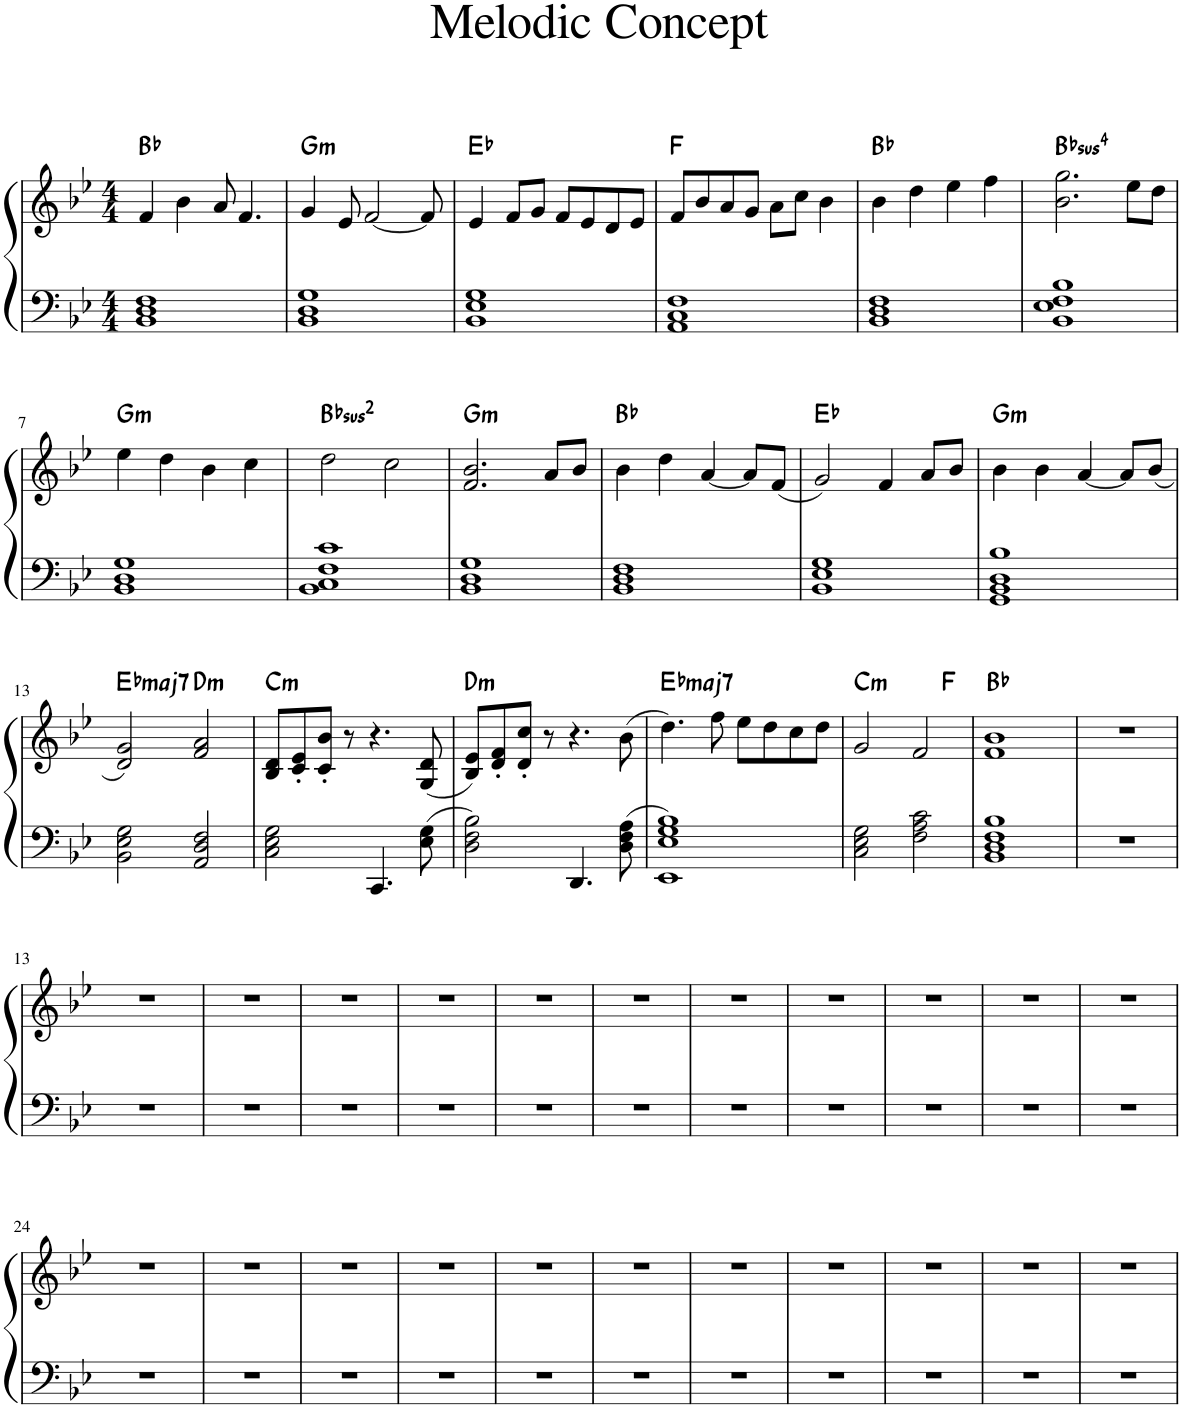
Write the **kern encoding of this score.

**kern	**kern	**harte
*part1	*part1	*part1
*staff2	*staff1	*
*I"Piano	*	*
*I'Pno.	*	*
*clefF4	*clefG2	*
*k[b-e-]	*k[b-e-]	*
*M4/4	*M4/4	*
=1	=1	=1
1BB- 1D 1F	4f/	Bb:maj
.	4b-\	.
.	8a/	.
.	4.f/	.
=2	=2	=2
!	!	!LO:H:kt=m
1BB- 1D 1G	4g/	G:min
.	8e-/	.
.	[2f/	.
.	8f/]	.
=3	=3	=3
1BB- 1E- 1G	4e-/	Eb:maj
.	8f/L	.
.	8g/J	.
.	8f/L	.
.	8e-/	.
.	8d/	.
.	8e-/J	.
=4	=4	=4
1AA 1C 1F	8f/L	F:maj
.	8b-/	.
.	8a/	.
.	8g/J	.
.	8a\L	.
.	8cc\J	.
.	4b-\	.
=5	=5	=5
1BB- 1D 1F	4b-\	Bb:maj
.	4dd\	.
.	4ee-\	.
.	4ff\	.
=6	=6	=6
!	!	!LO:H:kt=4
1BB- 1E- 1F 1B-	2.b-\ 2.gg\	Bb:sus4
.	8ee-\L	.
.	8dd\J	.
!!LO:LB:g=z
=7	=7	=7
!	!	!LO:H:kt=m
1BB- 1D 1G	4ee-\	G:min
.	4dd\	.
.	4b-\	.
.	4cc\	.
=8	=8	=8
!	!	!LO:H:kt=2
1BB- 1C 1F 1c	2dd\	Bb:(1,2,5)
.	2cc\	.
=9	=9	=9
!	!	!LO:H:kt=m
1BB- 1D 1G	2.f/ 2.b-/	G:min
.	8a/L	.
.	8b-/J	.
=10	=10	=10
1BB- 1D 1F	4b-\	Bb:maj
.	4dd\	.
.	[4a/	.
.	8a/L]	.
.	(8f/J	.
=11	=11	=11
1BB- 1E- 1G	2g/)	Eb:maj
.	4f/	.
.	8a/L	.
.	8b-/J	.
=12	=12	=12
!	!	!LO:H:kt=m
1GG 1BB- 1D 1B-	4b-\	G:min
.	4b-\	.
.	[4a/	.
.	8a/L]	.
.	(8b-/J	.
!!LO:LB:g=z
=13	=13	=13
!	!	!LO:H:kt=maj7
2BB-\ 2E-\ 2G\	2d/ 2g/)	Eb:maj7
!	!	!LO:H:kt=m
2AA/ 2D/ 2F/	2f/ 2a/	D:min
=14	=14	=14
!	!	!LO:H:kt=m
2C\ 2E-\ 2G\	8B-/ 8d/L	C:min
.	8c/' 8e-/'	.
.	8c/' 8b-/'J	.
.	8r	.
4.CC/	4.r	.
8E-\ 8G\	(8G/ 8d/	.
=15	=15	=15
!	!	!LO:H:kt=m
2D\ 2F\ 2B-\	8B-/ 8e-/L)	D:min
.	8d/' 8f/'	.
.	8d/' 8cc/'J	.
.	8r	.
4.DD/	4.r	.
8D\ 8F\ 8A\	(8b-\	.
=16	=16	=16
!	!	!LO:H:kt=maj7
1EE- 1E- 1G 1B-	4.dd\)	Eb:maj7
.	8ff\	.
.	8ee-\L	.
.	8dd\	.
.	8cc\	.
.	8dd\J	.
=17	=17	=17
!	!	!LO:H:kt=m
*	*^	*
2C\ 2E-\ 2G\	2g/	2.ryy	C:min
2F\ 2A\ 2c\	2f/	.	.
.	.	4ryy	F:maj
*	*v	*v	*
=18	=18	=18
1BB- 1D 1F 1B-	1f 1b-	Bb:maj
=12	=12	=12
1r	1r	.
!!LO:LB:g=z
=13	=13	=13
1r	1r	.
=14	=14	=14
1r	1r	.
=15	=15	=15
1r	1r	.
=16	=16	=16
1r	1r	.
=17	=17	=17
1r	1r	.
=18	=18	=18
1r	1r	.
=19	=19	=19
1r	1r	.
=20	=20	=20
1r	1r	.
=21	=21	=21
1r	1r	.
=22	=22	=22
1r	1r	.
=23	=23	=23
1r	1r	.
!!LO:LB:g=z
=24	=24	=24
1r	1r	.
=25	=25	=25
1r	1r	.
=26	=26	=26
1r	1r	.
=27	=27	=27
1r	1r	.
=28	=28	=28
1r	1r	.
=29	=29	=29
1r	1r	.
=30	=30	=30
1r	1r	.
=31	=31	=31
1r	1r	.
=32	=32	=32
1r	1r	.
=33	=33	=33
1r	1r	.
=34	=34	=34
1r	1r	.
=	=	=
*-	*-	*-
